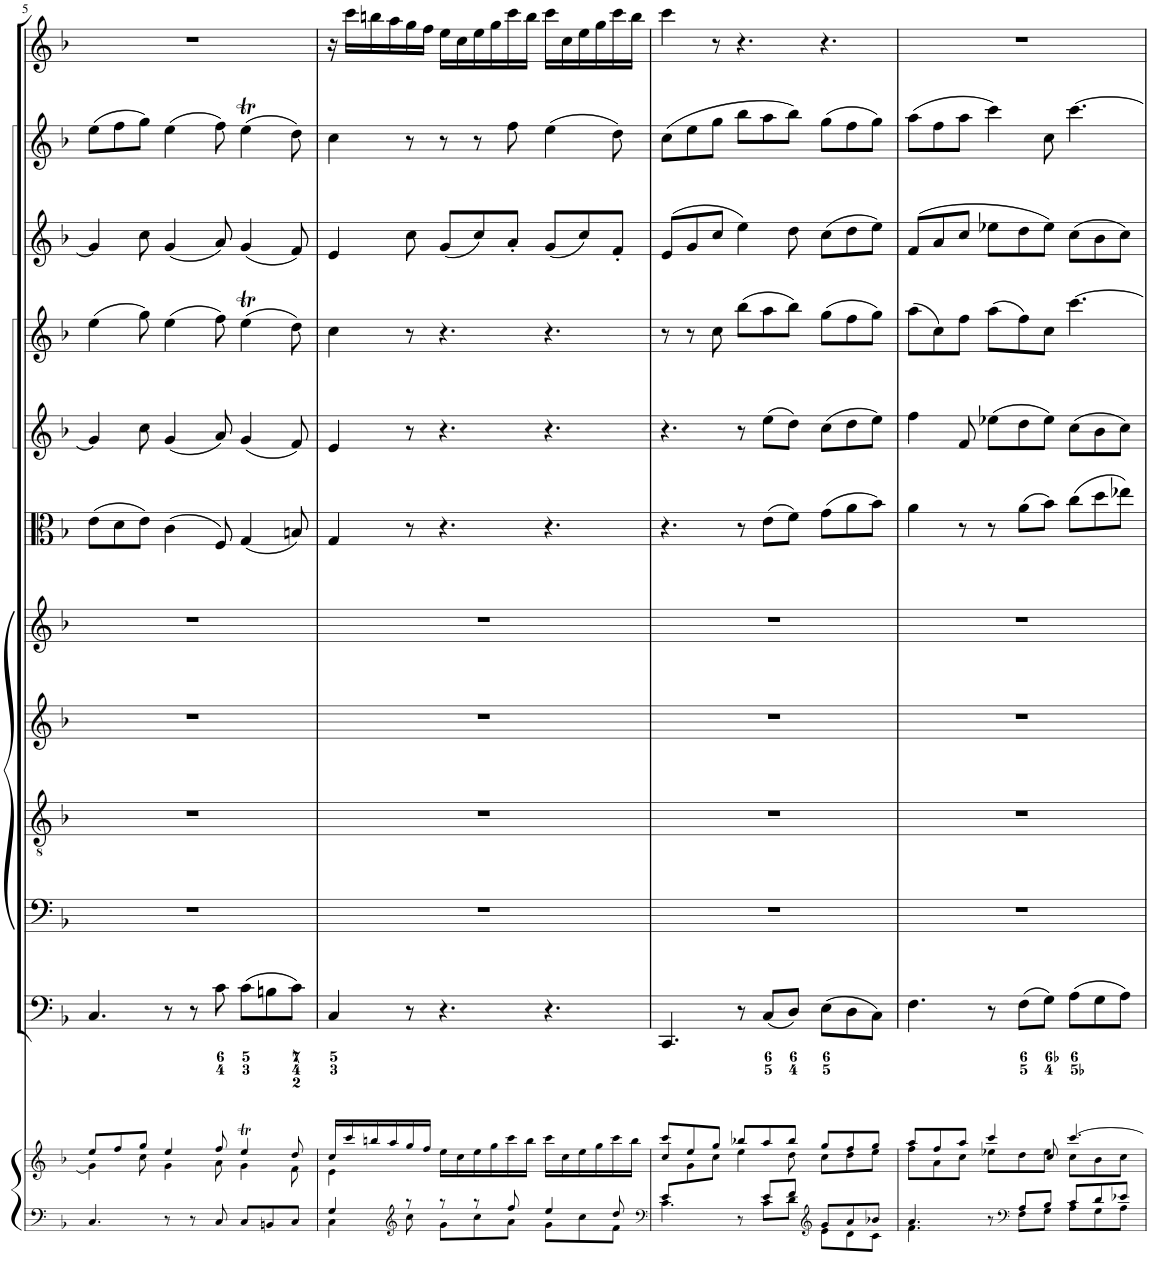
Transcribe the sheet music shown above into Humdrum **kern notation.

**kern	**kern	**kern	**kern	**kern	**kern	**kern	**kern	**kern	**kern	**kern	**kern	**kern
*part12	*part12	*part11	*part10	*part9	*part8	*part7	*part6	*part5	*part4	*part3	*part2	*part1
*staff13	*staff12	*staff11	*staff10	*staff9	*staff8	*staff7	*staff6	*staff5	*staff4	*staff3	*staff2	*staff1
*I"Piano reduction	*	*I"Continuo	*I"Basso	*I"Tenore	*I"Alto	*I"Soprano	*I"Viola	*I"Violino II	*I"Violino I	*I"Oboe II	*I"Oboe I	*I"Flauto Piccolo
*I'Pno	*	*	*	*	*	*	*	*	*	*I'Ob	*I'Ob	*I'Picc
!!LO:PB:g=z
*clefF4	*clefG2	*clefF4	*clefF4	*clefGv2	*clefG2	*clefG2	*clefC3	*clefG2	*clefG2	*clefG2	*clefG2	*clefG2
*	*	*	*	*	*	*	*	*	*	*	*	*Trd-7c-12
*k[b-]	*k[b-]	*k[b-]	*k[b-]	*k[b-]	*k[b-]	*k[b-]	*k[b-]	*k[b-]	*k[b-]	*k[b-]	*k[b-]	*k[b-]
*M9/8	*M9/8	*M9/8	*M9/8	*M9/8	*M9/8	*M9/8	*M9/8	*M9/8	*M9/8	*M9/8	*M9/8	*M9/8
=5	=5	=5	=5	=5	=5	=5	=5	=5	=5	=5	=5	=5
*	*^	*	*	*	*	*	*	*	*	*	*	*
4.C/	8ee/L	4g\]	4.C/	8%9r	8%9r	8%9r	8%9r	(8e\L	4g/]	(4ee\	4g/]	(8ee\L	8%9r
.	8ff/	.	.	.	.	.	.	8d\	.	.	.	8ff\	.
.	8gg/J	8cc\	.	.	.	.	.	8e\J)	8cc\	8gg\)	8cc\	8gg\J)	.
8r	4ee/	4g\	8r	.	.	.	.	(4c\	(4g/	(4ee\	(4g/	(4ee\	.
8r	.	.	8r	.	.	.	.	.	.	.	.	.	.
8C/	8ff/	8a\	8c\	.	.	.	.	8F/)	8a/)	8ff\)	8a/)	8ff\)	.
8C/L	4eet/	4g\	(8c\L	.	.	.	.	(4G/	(4g/	(4eet\	(4g/	(4eet\	.
8BBn/	.	.	8Bn\	.	.	.	.	.	.	.	.	.	.
8C/J	8dd/	8f\	8c\J)	.	.	.	.	8Bn/)	8f/)	8dd\)	8f/)	8dd\)	.
=6	=6	=6	=6	=6	=6	=6	=6	=6	=6	=6	=6	=6	=6
*^	*	*	*	*	*	*	*	*	*	*	*	*	*
4G/	4C\	16cc/LL	4e\	4C/	8%9r	8%9r	8%9r	8%9r	4G/	4e/	4cc\	4e/	4cc\	16r
.	.	16ccc/	.	.	.	.	.	.	.	.	.	.	.	16ccc\LL
.	.	16bbn/	.	.	.	.	.	.	.	.	.	.	.	16bbn\
.	.	16aa/	.	.	.	.	.	.	.	.	.	.	.	16aa\
*clefG2	*	*	*	*	*	*	*	*	*	*	*	*	*	*
8r	8cc\	16gg/	8ryy	8r	.	.	.	.	8r	8r	8r	8cc\	8r	16gg\
.	.	16ff/JJ	.	.	.	.	.	.	.	.	.	.	.	16ff\JJ
8r	8g\L	16ee\LL	4ryy	4.r	.	.	.	.	4.r	4.r	4.r	(8g/L	8r	16ee\LL
.	.	16cc\	.	.	.	.	.	.	.	.	.	.	.	16cc\
8r	8cc\	16ee\	.	.	.	.	.	.	.	.	.	8cc/)	8r	16ee\
.	.	16gg\	.	.	.	.	.	.	.	.	.	.	.	16gg\
8ff/	8a\J	16ccc\	2ryy	.	.	.	.	.	.	.	.	8a'/J	8ff\	16ccc\
.	.	16bb\JJ	.	.	.	.	.	.	.	.	.	.	.	16bb\JJ
4ee/	8g\L	16ccc\LL	.	4.r	.	.	.	.	4.r	4.r	4.r	(8g/L	(4ee\	16ccc\LL
.	.	16cc\	.	.	.	.	.	.	.	.	.	.	.	16cc\
.	8cc\	16ee\	.	.	.	.	.	.	.	.	.	8cc/)	.	16ee\
.	.	16gg\	.	.	.	.	.	.	.	.	.	.	.	16gg\
8dd/	8f\J	16ccc\	.	.	.	.	.	.	.	.	.	8f'/J	8dd\)	16ccc\
.	.	16bb\JJ	.	.	.	.	.	.	.	.	.	.	.	16bb\JJ
*v	*v	*	*	*	*	*	*	*	*	*	*	*	*	*
*	*v	*v	*	*	*	*	*	*	*	*	*	*	*
=7	=7	=7	=7	=7	=7	=7	=7	=7	=7	=7	=7	=7
*clefF4	*	*	*	*	*	*	*	*	*	*	*	*
*^	*^	*	*	*	*	*	*	*	*	*	*	*
*	*^	*	*^	*	*	*	*	*	*	*	*	*	*	*
8e/L	4ryy	4.c\	8ccc/L	8ryy	4cc/	4.CC/	8%9r	8%9r	8%9r	8%9r	4.r	4.r	8r	(8e/L	(8cc\L	4ccc\
1ryy	.	.	8ee/	8g\	.	.	.	.	.	.	.	.	8r	8g/	8ee\	.
.	8ryy	.	8gg/J	8cc\J	2..ryy	.	.	.	.	.	.	.	8cc\	8cc/J	8gg\J	8r
.	8r	8ryy	8bb-X/L	4ee\	.	8r	.	.	.	.	8r	8r	(8bb-\L	4ee\)	8bb-\L	4.r
.	8e/L	8c\L	8aa/	.	.	(8C/L	.	.	.	.	(8e\L	(8ee\L	8aa\	.	8aa\	.
.	8f/J	8d\J	8bb-/J	8dd\	.	8D/J)	.	.	.	.	8f\J)	8dd\J)	8bb-\J)	8dd\	8bb-\J)	.
*clefG2	*	*	*	*	*	*	*	*	*	*	*	*	*	*	*	*
.	8g/L	8e\L	8gg/L	8cc\L	.	(8E\L	.	.	.	.	(8g\L	(8cc\L	(8gg\L	(8cc\L	(8gg\L	4.r
.	8a/	8d\	8ff/	8dd\	.	8D\	.	.	.	.	8a\	8dd\	8ff\	8dd\	8ff\	.
.	8b-X/J	8c\J	8gg/J	8ee\J	.	8C\J)	.	.	.	.	8b-\J)	8ee\J)	8gg\J)	8ee\J)	8gg\J)	.
*	*v	*v	*	*	*	*	*	*	*	*	*	*	*	*	*	*
*	*	*	*v	*v	*	*	*	*	*	*	*	*	*	*	*
=8	=8	=8	=8	=8	=8	=8	=8	=8	=8	=8	=8	=8	=8	=8
4.a/	4.f\	8aa/L	8ff\L	4.F\	8%9r	8%9r	8%9r	8%9r	4a\	4ff\	(8aa\L	(8f/L	(8aa\L	8%9r
.	.	8ff/	8a\	.	.	.	.	.	.	.	8cc\)	8a/	8ff\	.
.	.	8aa/J	8cc\J	.	.	.	.	.	8r	8f/	8ff\J	8cc/J	8aa\J	.
8r	8ryy	4ccc/	8ee-X\L	8r	.	.	.	.	8r	(8ee-X\L	(8aa\L	8ee-X\L	4ccc\)	.
*clefF4	*	*	*	*	*	*	*	*	*	*	*	*	*	*
8A/L	8F\L	.	8dd\	(8F\L	.	.	.	.	(8a\L	8dd\	8ff\)	8dd\	.	.
8B-/J	8G\J	8cc/	8ee-\J	8G\J)	.	.	.	.	8b-\J)	8ee-\J)	8cc\J	8ee-\J)	8cc\	.
8c/L	8A\L	[4.ccc/	8cc\L	(8A\L	.	.	.	.	(8cc\L	(8cc\L	[4.ccc\	(8cc\L	[4.ccc\	.
8d/	8G\	.	8b-\	8G\	.	.	.	.	8dd\	8b-\	.	8b-\	.	.
8e-X/J	8A\J	.	8cc\J	8A\J)	.	.	.	.	8ee-X\J)	8cc\J)	.	8cc\J)	.	.
*v	*v	*	*	*	*	*	*	*	*	*	*	*	*	*
*	*v	*v	*	*	*	*	*	*	*	*	*	*	*
=	=	=	=	=	=	=	=	=	=	=	=	=
*-	*-	*-	*-	*-	*-	*-	*-	*-	*-	*-	*-	*-
